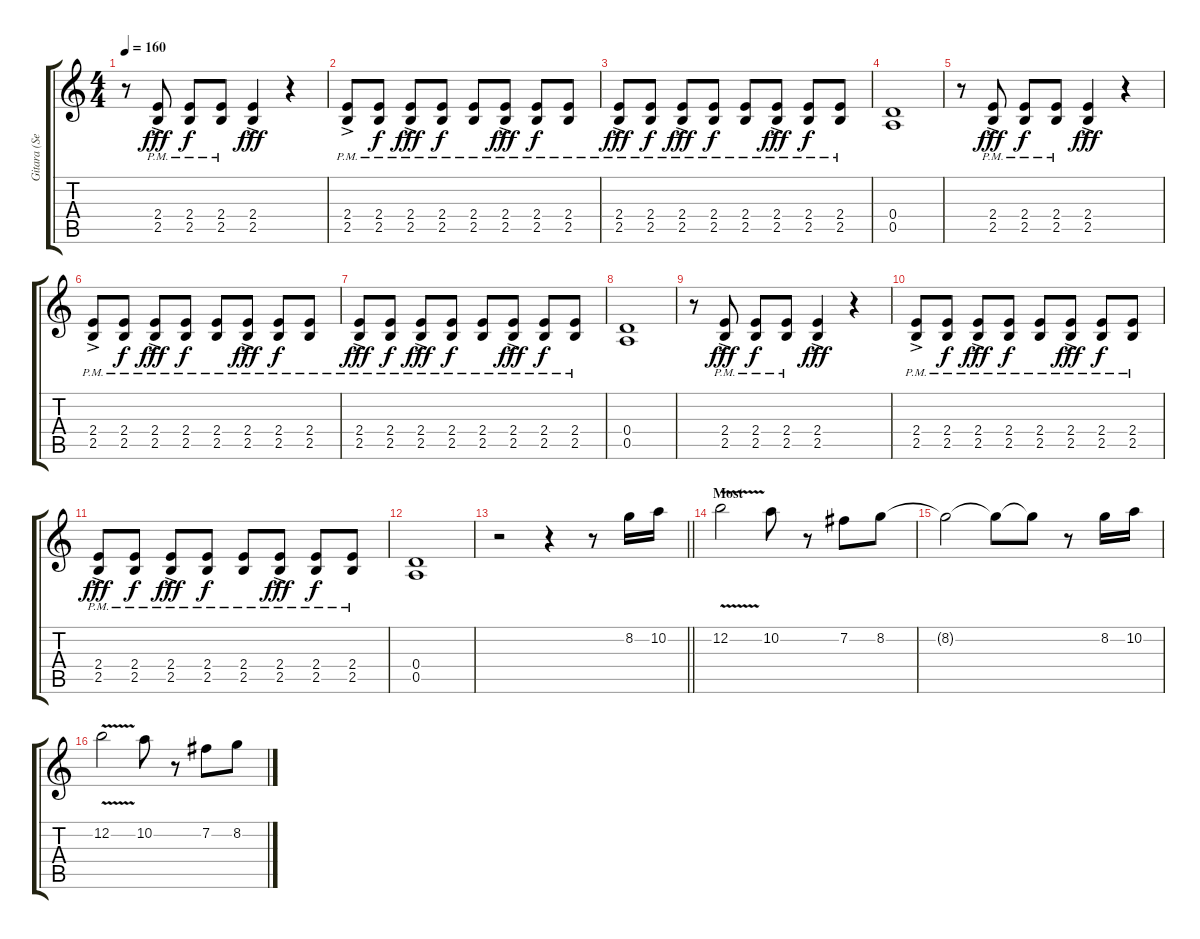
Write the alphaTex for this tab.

\track ("Gitara (Sead Lipovaca)" "Gitara (Se") {instrument overdrivenguitar}
\staff {score tabs}
\tuning (E4 B3 G3 D3 A2 E2) {hide}
\ts (4 4)
\tempo 160
\clef g2
\ks c
r.8{dy f} (2.4{ac pm} 2.5{ac pm}).8{dy fff} (2.4{pm} 2.5{pm}).8{dy f} (2.4{pm} 2.5{pm}).8 (2.4{ac} 2.5{ac}).4{dy fff} r.4 |
(2.4{ac pm} 2.5{ac pm}).8 (2.4{pm} 2.5{pm}).8{dy f} (2.4{ac pm} 2.5{ac pm}).8{dy fff} (2.4{pm} 2.5{pm}).8{dy f} (2.4{pm} 2.5{pm}).8 (2.4{ac pm} 2.5{ac pm}).8{dy fff} (2.4{pm} 2.5{pm}).8{dy f} (2.4{pm} 2.5{pm}).8 |
(2.4{ac pm} 2.5{ac pm}).8{dy fff} (2.4{pm} 2.5{pm}).8{dy f} (2.4{ac pm} 2.5{ac pm}).8{dy fff} (2.4{pm} 2.5{pm}).8{dy f} (2.4{pm} 2.5{pm}).8 (2.4{ac pm} 2.5{ac pm}).8{dy fff} (2.4{pm} 2.5{pm}).8{dy f} (2.4{pm} 2.5{pm}).8 |
(0.4 0.5).1 |
r.8 (2.4{ac pm} 2.5{ac pm}).8{dy fff} (2.4{pm} 2.5{pm}).8{dy f} (2.4{pm} 2.5{pm}).8 (2.4{ac} 2.5{ac}).4{dy fff} r.4 |
(2.4{ac pm} 2.5{ac pm}).8 (2.4{pm} 2.5{pm}).8{dy f} (2.4{ac pm} 2.5{ac pm}).8{dy fff} (2.4{pm} 2.5{pm}).8{dy f} (2.4{pm} 2.5{pm}).8 (2.4{ac pm} 2.5{ac pm}).8{dy fff} (2.4{pm} 2.5{pm}).8{dy f} (2.4{pm} 2.5{pm}).8 |
(2.4{ac pm} 2.5{ac pm}).8{dy fff} (2.4{pm} 2.5{pm}).8{dy f} (2.4{ac pm} 2.5{ac pm}).8{dy fff} (2.4{pm} 2.5{pm}).8{dy f} (2.4{pm} 2.5{pm}).8 (2.4{ac pm} 2.5{ac pm}).8{dy fff} (2.4{pm} 2.5{pm}).8{dy f} (2.4{pm} 2.5{pm}).8 |
(0.4 0.5).1 |
r.8 (2.4{ac pm} 2.5{ac pm}).8{dy fff} (2.4{pm} 2.5{pm}).8{dy f} (2.4{pm} 2.5{pm}).8 (2.4{ac} 2.5{ac}).4{dy fff} r.4 |
(2.4{ac pm} 2.5{ac pm}).8 (2.4{pm} 2.5{pm}).8{dy f} (2.4{ac pm} 2.5{ac pm}).8{dy fff} (2.4{pm} 2.5{pm}).8{dy f} (2.4{pm} 2.5{pm}).8 (2.4{ac pm} 2.5{ac pm}).8{dy fff} (2.4{pm} 2.5{pm}).8{dy f} (2.4{pm} 2.5{pm}).8 |
(2.4{ac pm} 2.5{ac pm}).8{dy fff} (2.4{pm} 2.5{pm}).8{dy f} (2.4{ac pm} 2.5{ac pm}).8{dy fff} (2.4{pm} 2.5{pm}).8{dy f} (2.4{pm} 2.5{pm}).8 (2.4{ac pm} 2.5{ac pm}).8{dy fff} (2.4{pm} 2.5{pm}).8{dy f} (2.4{pm} 2.5{pm}).8 |
(0.4 0.5).1 |
\barLineRight lightlight
r.2{instrument overdrivenguitar} r.4 r.8 8.2.16 10.2.16 |
\section ("" "Most")
12.2{v}.2 10.2.8 r.8 7.2.8 8.2.8 |
8.2{t}.2 8.2{t}.8 8.2{t}.8 r.8 8.2.16 10.2.16 |
12.2{v}.2 10.2.8 r.8 7.2.8 8.2.8
